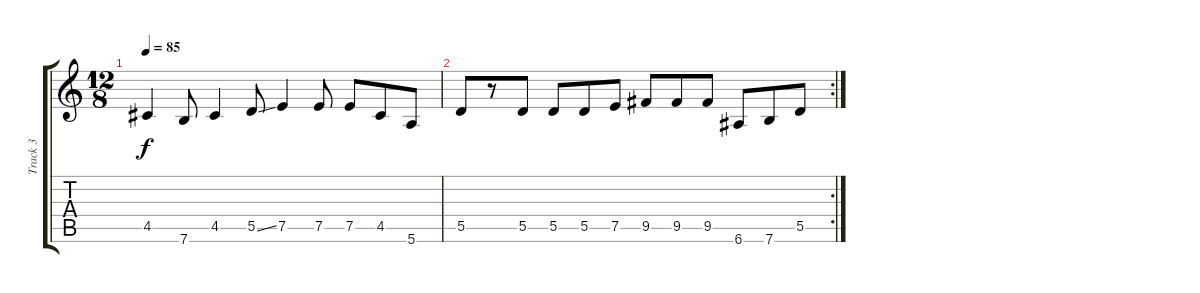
\track ("Track 3" "Track 3") {instrument fretlessbass}
\staff {score tabs}
\tuning (E4 B3 G3 D3 A2 E2) {hide}
\ts (12 8)
\tempo 85
\clef g2
\ks c
4.5.4{dy f} 7.6.8 4.5.4 5.5{ss}.8 7.5.4 7.5.8 7.5.8 4.5.8 5.6.8 |
\rc 2
5.5.8 r.8 5.5.8 5.5.8 5.5.8 7.5.8 9.5.8 9.5.8 9.5.8 6.6.8 7.6.8 5.5.8
